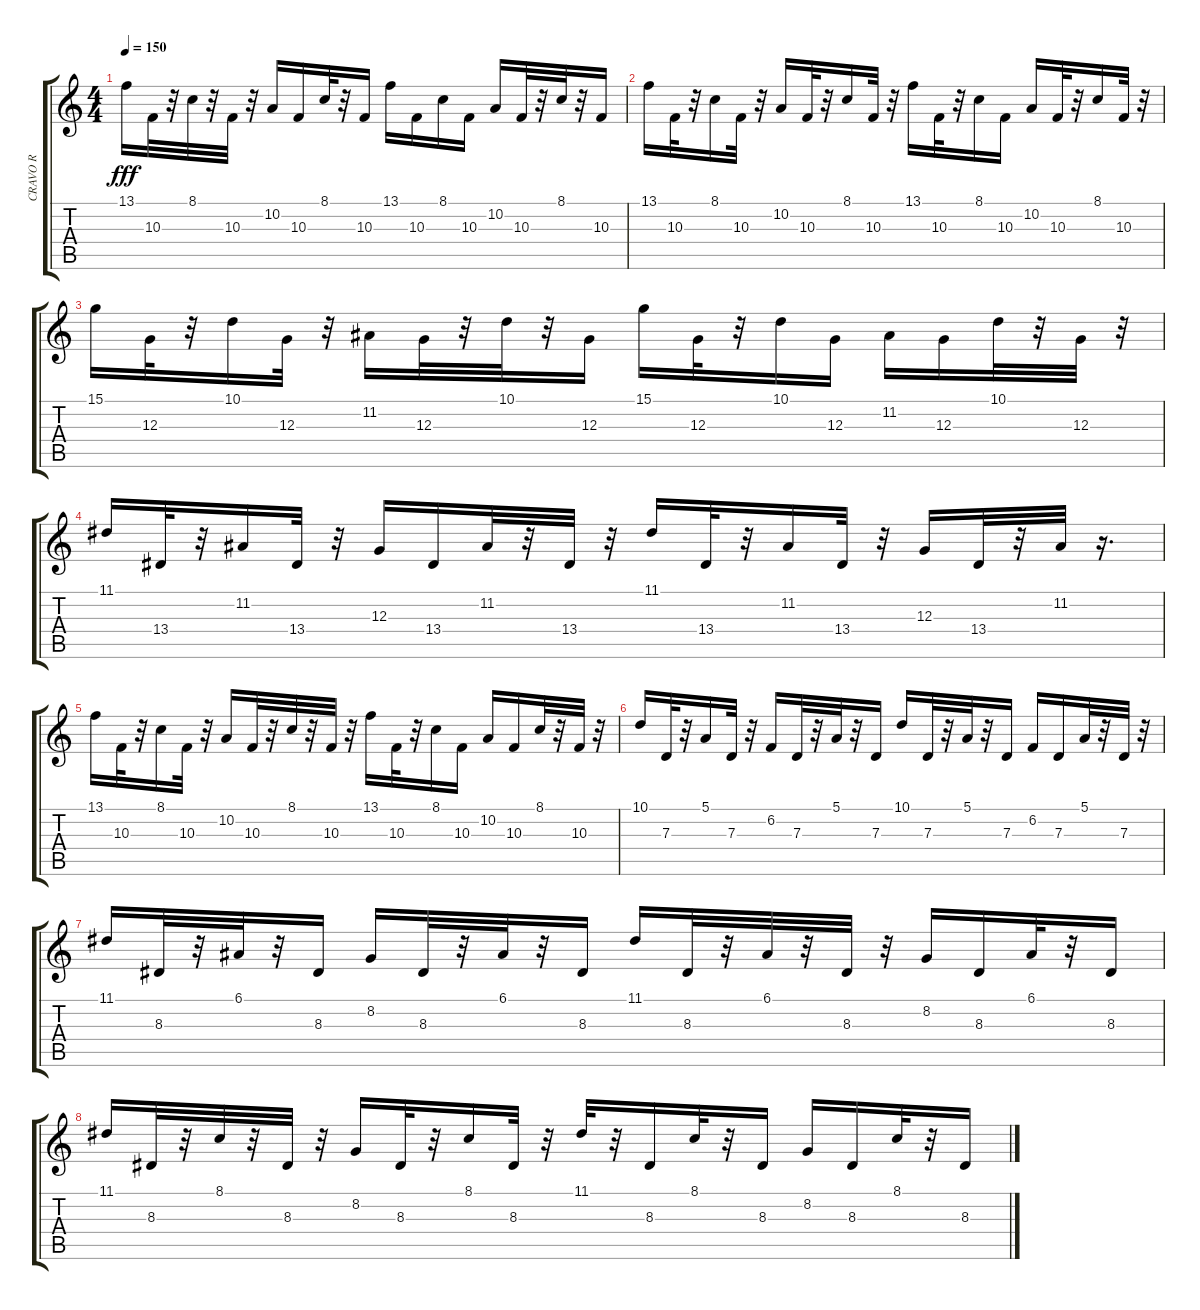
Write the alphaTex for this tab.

\track ("CRAVO R" "CRAVO R") {instrument harpsichord}
\staff {score tabs}
\tuning (E4 B3 G3 D3 A2 E2) {hide}
\ts (4 4)
\tempo 150
\clef g2
\ks c
13.1.16{dy fff} 10.3.32 r.32 8.1.32 r.32 10.3.32 r.32 10.2.16 10.3.16 8.1.32 r.32 10.3.16 13.1.16 10.3.16 8.1.16 10.3.16 10.2.16 10.3.32 r.32 8.1.32 r.32 10.3.16 |
13.1.16 10.3.32 r.32 8.1.16 10.3.32 r.32 10.2.16 10.3.32 r.32 8.1.16 10.3.32 r.32 13.1.16 10.3.32 r.32 8.1.16 10.3.16 10.2.16 10.3.32 r.32 8.1.16 10.3.32 r.32 |
15.1.16 12.3.32 r.32 10.1.16 12.3.32 r.32 11.2.16 12.3.32 r.32 10.1.32 r.32 12.3.16 15.1.16 12.3.32 r.32 10.1.16 12.3.16 11.2.16 12.3.16 10.1.32 r.32 12.3.32 r.32 |
11.1.16 13.4.32 r.32 11.2.16 13.4.32 r.32 12.3.16 13.4.16 11.2.32 r.32 13.4.32 r.32 11.1.16 13.4.32 r.32 11.2.16 13.4.32 r.32 12.3.16 13.4.32 r.32 11.2.32 r.16{d} |
13.1.16 10.3.32 r.32 8.1.16 10.3.32 r.32 10.2.16 10.3.32 r.32 8.1.32 r.32 10.3.32 r.32 13.1.16 10.3.32 r.32 8.1.16 10.3.16 10.2.16 10.3.16 8.1.32 r.32 10.3.32 r.32 |
10.1.16 7.3.32 r.32 5.1.16 7.3.32 r.32 6.2.16 7.3.32 r.32 5.1.32 r.32 7.3.16 10.1.16 7.3.32 r.32 5.1.32 r.32 7.3.16 6.2.16 7.3.16 5.1.32 r.32 7.3.32 r.32 |
11.1.16 8.3.32 r.32 6.1.32 r.32 8.3.16 8.2.16 8.3.32 r.32 6.1.32 r.32 8.3.16 11.1.16 8.3.32 r.32 6.1.32 r.32 8.3.32 r.32 8.2.16 8.3.16 6.1.32 r.32 8.3.16 |
11.1.16 8.3.32 r.32 8.1.32 r.32 8.3.32 r.32 8.2.16 8.3.32 r.32 8.1.16 8.3.32 r.32 11.1.32 r.32 8.3.16 8.1.32 r.32 8.3.16 8.2.16 8.3.16 8.1.32 r.32 8.3.16
